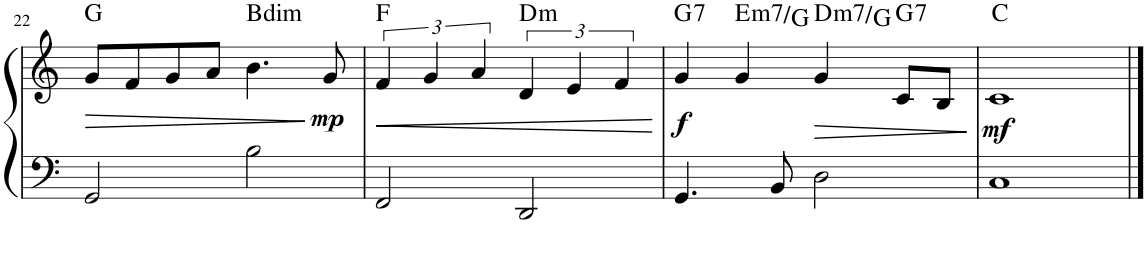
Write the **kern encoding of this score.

**kern	**kern	**dynam	**harte
*part1	*part1	*part1	*part1
*staff2	*staff1	*staff1/2	*
*I"Piano	*	*	*
*I'Pno.	*	*	*
!!LO:PB:g=z
*clefF4	*clefG2	*	*
*k[]	*k[]	*	*
*M4/4	*M4/4	*	*
=22	=22	=22	=22
!	!	!LO:HP:b	!
2GG/	8g/L	>	G:maj
.	8f/	.	.
.	8g/	.	.
.	8a/J	.	.
!	!	!	!LO:H:kt=dim
2B\	4.b\	.	B:dim
!	!	!LO:DY:n=1:b	!
.	8g/	] mp	.
=23	=23	=23	=23
!	!	!LO:HP:b	!
2FF/	6f/	<	F:maj
.	6g/	.	.
.	6a/	.	.
!	!	!	!LO:H:kt=m
2DD/	6d/	.	D:min
.	6e/	.	.
.	6f/	.	.
.	.	[	.
=24	=24	=24	=24
!	!	!LO:DY:b	!LO:H:kt=7
4.GG/	4g/	f	G:7
!	!	!	!LO:H:kt=m7
.	4g/	.	E:min7/b3
8BB/	.	.	.
!	!	!LO:HP:b	!LO:H:kt=m7
2D\	4g/	>	D:min7/4
!	!	!	!LO:H:kt=7
.	8c/L	.	G:7
.	8B/J	.	.
.	.	]	.
=25	=25	=25	=25
!	!	!LO:DY:b	!
1C	1c	mf	C:maj
==	==	==	==
*-	*-	*-	*-
